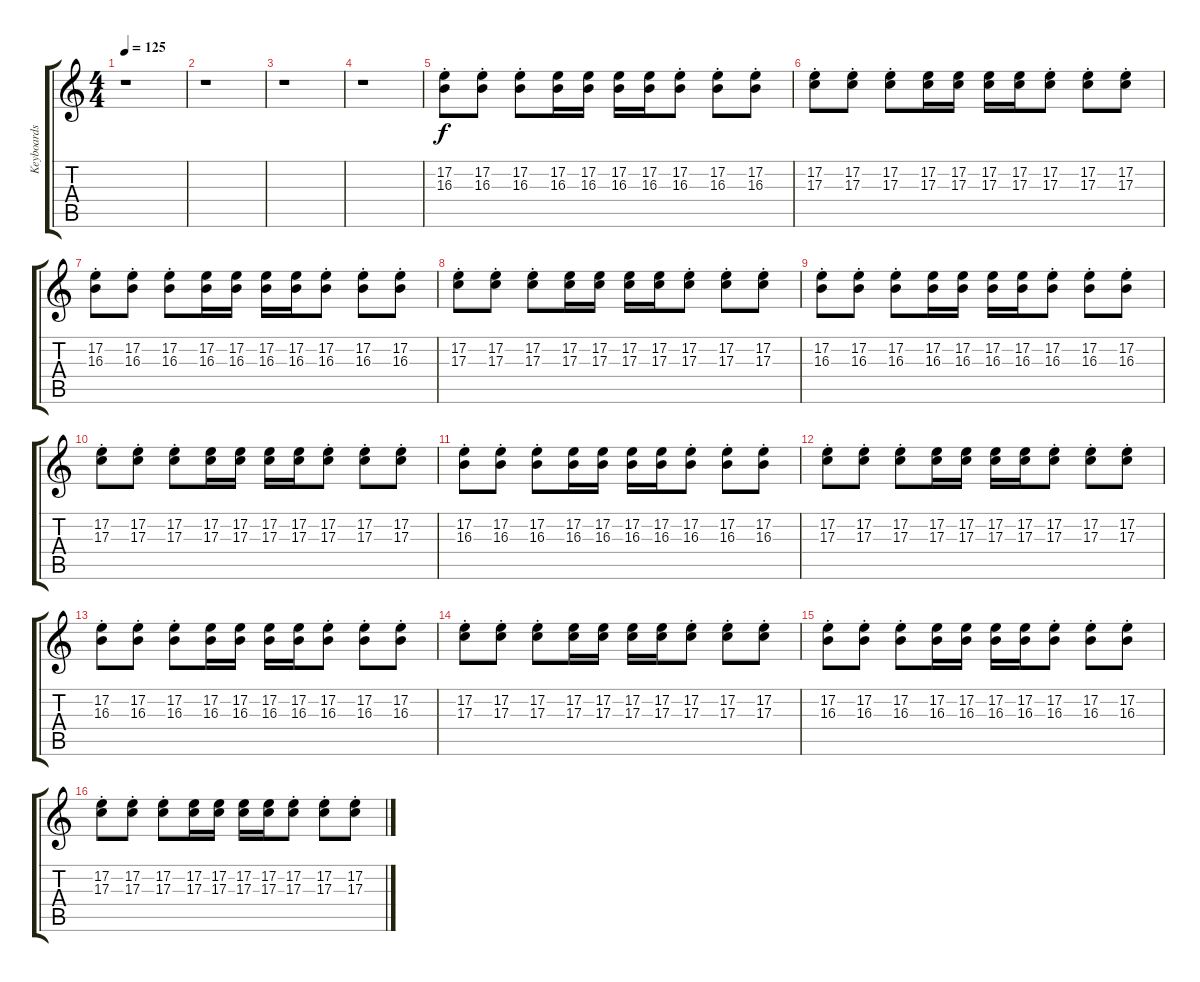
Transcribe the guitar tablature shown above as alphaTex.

\track ("Keyboards" "Keyboards") {instrument harpsichord}
\staff {score tabs}
\tuning (E4 B3 G3 D3 A2 E2) {hide}
\ts (4 4)
\tempo 125
\clef g2
\ks c
r.1{dy f} |
r.1 |
r.1 |
r.1 |
(17.2{st} 16.3{st}).8{volume 9 instrument honkytonkpiano} (17.2{st} 16.3{st}).8 (17.2{st} 16.3{st}).8 (17.2 16.3).16 (17.2 16.3).16 (17.2 16.3).16 (17.2 16.3).16 (17.2{st} 16.3{st}).8 (17.2{st} 16.3{st}).8 (17.2{st} 16.3{st}).8 |
(17.2{st} 17.3{st}).8 (17.2{st} 17.3{st}).8 (17.2{st} 17.3{st}).8 (17.2 17.3).16 (17.2 17.3).16 (17.2 17.3).16 (17.2 17.3).16 (17.2{st} 17.3{st}).8 (17.2{st} 17.3{st}).8 (17.2{st} 17.3{st}).8 |
(17.2{st} 16.3{st}).8 (17.2{st} 16.3{st}).8 (17.2{st} 16.3{st}).8 (17.2 16.3).16 (17.2 16.3).16 (17.2 16.3).16 (17.2 16.3).16 (17.2{st} 16.3{st}).8 (17.2{st} 16.3{st}).8 (17.2{st} 16.3{st}).8 |
(17.2{st} 17.3{st}).8 (17.2{st} 17.3{st}).8 (17.2{st} 17.3{st}).8 (17.2 17.3).16 (17.2 17.3).16 (17.2 17.3).16 (17.2 17.3).16 (17.2{st} 17.3{st}).8 (17.2{st} 17.3{st}).8 (17.2{st} 17.3{st}).8 |
(17.2{st} 16.3{st}).8 (17.2{st} 16.3{st}).8 (17.2{st} 16.3{st}).8 (17.2 16.3).16 (17.2 16.3).16 (17.2 16.3).16 (17.2 16.3).16 (17.2{st} 16.3{st}).8 (17.2{st} 16.3{st}).8 (17.2{st} 16.3{st}).8 |
(17.2{st} 17.3{st}).8 (17.2{st} 17.3{st}).8 (17.2{st} 17.3{st}).8 (17.2 17.3).16 (17.2 17.3).16 (17.2 17.3).16 (17.2 17.3).16 (17.2{st} 17.3{st}).8 (17.2{st} 17.3{st}).8 (17.2{st} 17.3{st}).8 |
(17.2{st} 16.3{st}).8 (17.2{st} 16.3{st}).8 (17.2{st} 16.3{st}).8 (17.2 16.3).16 (17.2 16.3).16 (17.2 16.3).16 (17.2 16.3).16 (17.2{st} 16.3{st}).8 (17.2{st} 16.3{st}).8 (17.2{st} 16.3{st}).8 |
(17.2{st} 17.3{st}).8 (17.2{st} 17.3{st}).8 (17.2{st} 17.3{st}).8 (17.2 17.3).16 (17.2 17.3).16 (17.2 17.3).16 (17.2 17.3).16 (17.2{st} 17.3{st}).8 (17.2{st} 17.3{st}).8 (17.2{st} 17.3{st}).8 |
(17.2{st} 16.3{st}).8 (17.2{st} 16.3{st}).8 (17.2{st} 16.3{st}).8 (17.2 16.3).16 (17.2 16.3).16 (17.2 16.3).16 (17.2 16.3).16 (17.2{st} 16.3{st}).8 (17.2{st} 16.3{st}).8 (17.2{st} 16.3{st}).8 |
(17.2{st} 17.3{st}).8 (17.2{st} 17.3{st}).8 (17.2{st} 17.3{st}).8 (17.2 17.3).16 (17.2 17.3).16 (17.2 17.3).16 (17.2 17.3).16 (17.2{st} 17.3{st}).8 (17.2{st} 17.3{st}).8 (17.2{st} 17.3{st}).8 |
(17.2{st} 16.3{st}).8 (17.2{st} 16.3{st}).8 (17.2{st} 16.3{st}).8 (17.2 16.3).16 (17.2 16.3).16 (17.2 16.3).16 (17.2 16.3).16 (17.2{st} 16.3{st}).8 (17.2{st} 16.3{st}).8 (17.2{st} 16.3{st}).8 |
(17.2{st} 17.3{st}).8 (17.2{st} 17.3{st}).8 (17.2{st} 17.3{st}).8 (17.2 17.3).16 (17.2 17.3).16 (17.2 17.3).16 (17.2 17.3).16 (17.2{st} 17.3{st}).8 (17.2{st} 17.3{st}).8 (17.2{st} 17.3{st}).8
